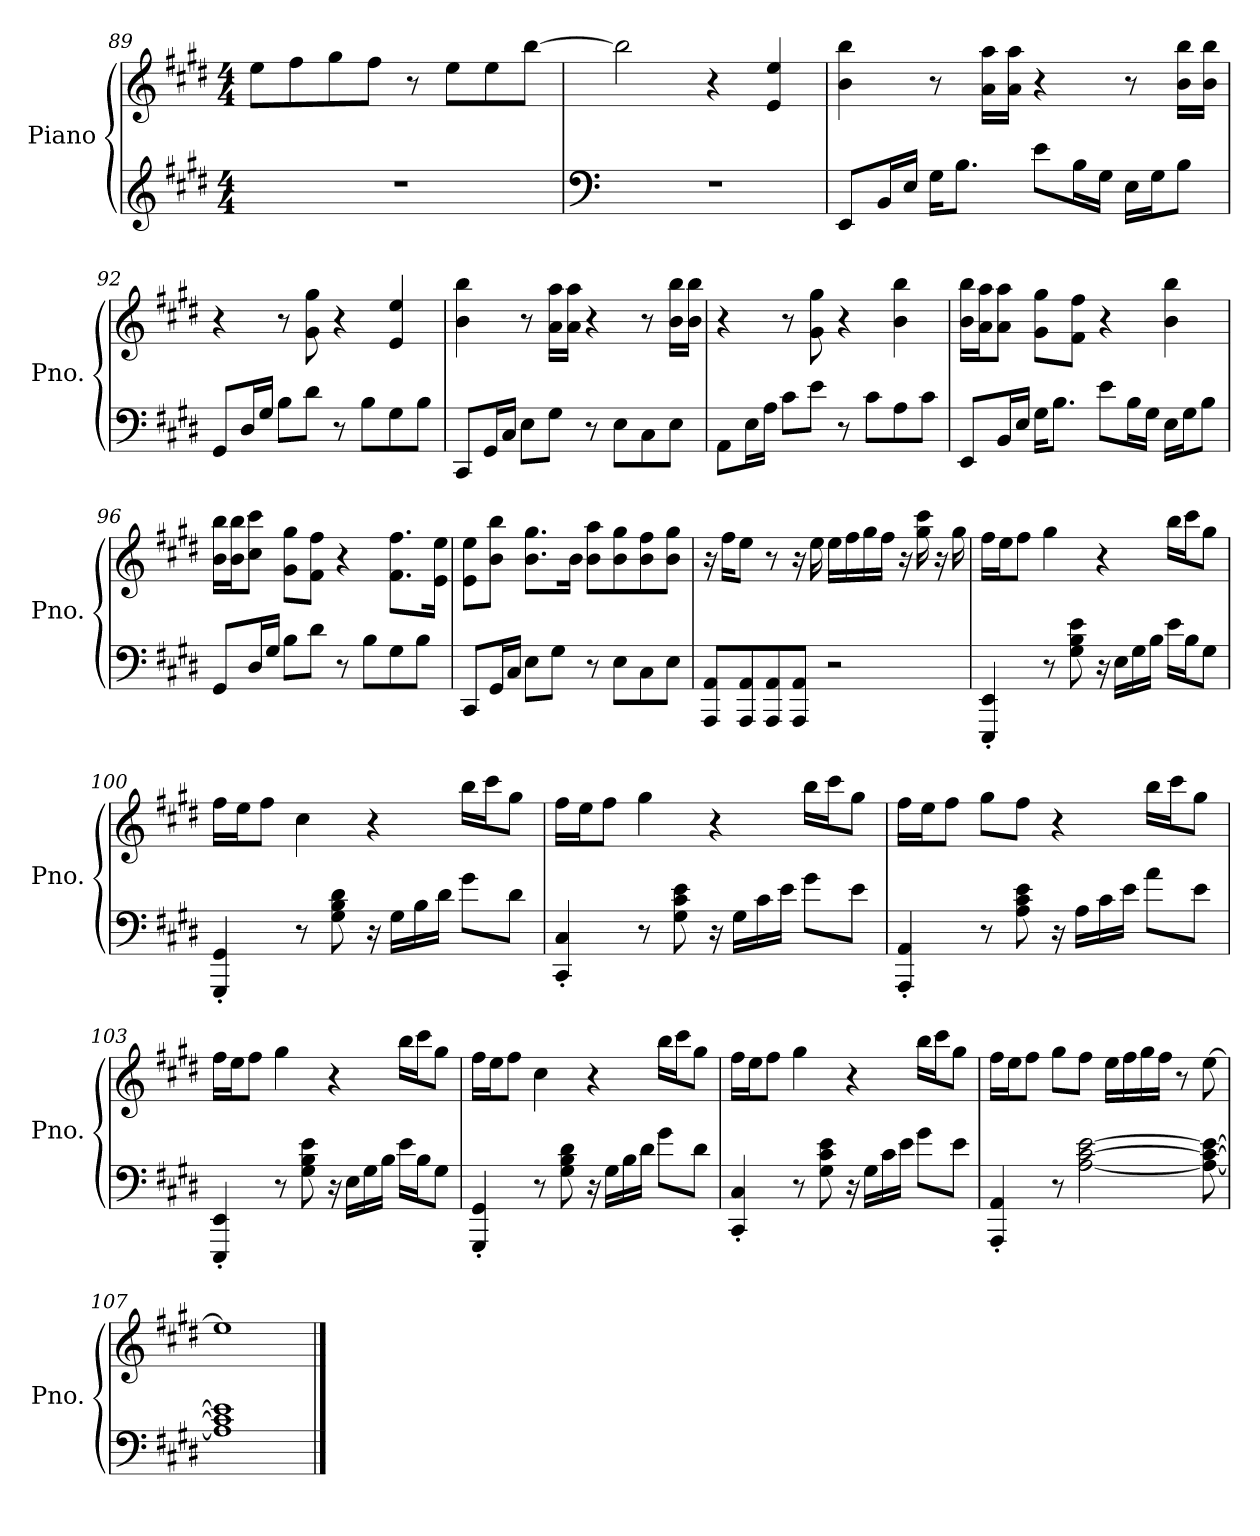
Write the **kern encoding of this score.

**kern	**kern
*part1	*part1
*staff2	*staff1
*I"Piano	*
*I'Pno.	*
*clefG2	*clefG2
*k[f#c#g#d#]	*k[f#c#g#d#]
*M4/4	*M4/4
=89	=89
1r	8ee\L
.	8ff#\
.	8gg#\
.	8ff#\J
.	8r
.	8ee\L
.	8ee\
.	[8bb\J
=90	=90
*clefF4	*
1r	2bb\]
.	4r
.	4e/ 4ee/
=91	=91
8EE/L	4b\ 4bb\
16BB/L	.
16E/JJ	.
16G#\KL	8r
8.B\J	.
.	16a\ 16aa\LL
.	16a\ 16aa\JJ
8e\L	4r
16B\L	.
16G#\JJ	.
16E\LL	8r
16G#\J	.
8B\J	16b\ 16bb\LL
.	16b\ 16bb\JJ
!!LO:LB:g=z
=92	=92
8GG#/L	4r
16D#/L	.
16G#/JJ	.
8B\L	8r
8d#\J	8g#\ 8gg#\
8r	4r
8B\L	.
8G#\	4e/ 4ee/
8B\J	.
=93	=93
8CC#/L	4b\ 4bb\
16GG#/L	.
16C#/JJ	.
8E\L	8r
8G#\J	16a\ 16aa\LL
.	16a\ 16aa\JJ
8r	4r
8E\L	.
8C#\	8r
8E\J	16b\ 16bb\LL
.	16b\ 16bb\JJ
=94	=94
8AA\L	4r
16E\L	.
16A\JJ	.
8c#\L	8r
8e\J	8g#\ 8gg#\
8r	4r
8c#\L	.
8A\	4b\ 4bb\
8c#\J	.
=95	=95
8EE/L	16b\ 16bb\LL
.	16a\ 16aa\J
16BB/L	8a\ 8aa\J
16E/JJ	.
16G#\KL	8g#\ 8gg#\L
8.B\J	.
.	8f#\ 8ff#\J
8e\L	4r
16B\L	.
16G#\JJ	.
16E\LL	4b\ 4bb\
16G#\J	.
8B\J	.
!!LO:LB:g=z
=96	=96
8GG#/L	16b\ 16bb\LL
.	16b\ 16bb\J
16D#/L	8cc#\ 8ccc#\J
16G#/JJ	.
8B\L	8g#\ 8gg#\L
8d#\J	8f#\ 8ff#\J
8r	4r
8B\L	.
8G#\	8.f#\ 8.ff#\L
8B\J	.
.	16e\ 16ee\Jk
=97	=97
8CC#/L	8e\ 8ee\L
16GG#/L	8b\ 8bb\J
16C#/JJ	.
8E\L	8.b\ 8.gg#\L
8G#\J	.
.	16b\Jk
8r	8b\ 8aa\L
8E\L	8b\ 8gg#\
8C#\	8b\ 8ff#\
8E\J	8b\ 8gg#\J
=98	=98
8AAA/ 8AA/L	16r
.	16ff#\KL
8AAA/ 8AA/	8ee\J
8AAA/ 8AA/	8r
8AAA/ 8AA/J	16r
.	16ee\
2r	16ee\LL
.	16ff#\
.	16gg#\
.	16ff#\JJ
.	16r
.	16gg#\ 16ccc#\
.	16r
.	16gg#\
!!LO:LB:g=z
=99	=99
4EEE/' 4EE/'	16ff#\LL
.	16ee\J
.	8ff#\J
8r	4gg#\
8G#\ 8B\ 8e\	.
16r	4r
16E\LL	.
16G#\	.
16B\JJ	.
16e\LL	16bb\LL
16B\J	16ccc#\J
8G#\J	8gg#\J
=100	=100
4GGG#/' 4GG#/'	16ff#\LL
.	16ee\J
.	8ff#\J
8r	4cc#\
8G#\ 8B\ 8d#\	.
16r	4r
16G#\LL	.
16B\	.
16d#\JJ	.
8g#\L	16bb\LL
.	16ccc#\J
8d#\J	8gg#\J
=101	=101
4CC#/' 4C#/'	16ff#\LL
.	16ee\J
.	8ff#\J
8r	4gg#\
8G#\ 8c#\ 8e\	.
16r	4r
16G#\LL	.
16c#\	.
16e\JJ	.
8g#\L	16bb\LL
.	16ccc#\J
8e\J	8gg#\J
!!LO:PB:g=z
=102	=102
4AAA/' 4AA/'	16ff#\LL
.	16ee\J
.	8ff#\J
8r	8gg#\L
8A\ 8c#\ 8e\	8ff#\J
16r	4r
16A\LL	.
16c#\	.
16e\JJ	.
8a\L	16bb\LL
.	16ccc#\J
8e\J	8gg#\J
=103	=103
4EEE/' 4EE/'	16ff#\LL
.	16ee\J
.	8ff#\J
8r	4gg#\
8G#\ 8B\ 8e\	.
16r	4r
16E\LL	.
16G#\	.
16B\JJ	.
16e\LL	16bb\LL
16B\J	16ccc#\J
8G#\J	8gg#\J
=104	=104
4GGG#/' 4GG#/'	16ff#\LL
.	16ee\J
.	8ff#\J
8r	4cc#\
8G#\ 8B\ 8d#\	.
16r	4r
16G#\LL	.
16B\	.
16d#\JJ	.
8g#\L	16bb\LL
.	16ccc#\J
8d#\J	8gg#\J
!!LO:LB:g=z
=105	=105
4CC#/' 4C#/'	16ff#\LL
.	16ee\J
.	8ff#\J
8r	4gg#\
8G#\ 8c#\ 8e\	.
16r	4r
16G#\LL	.
16c#\	.
16e\JJ	.
8g#\L	16bb\LL
.	16ccc#\J
8e\J	8gg#\J
=106	=106
4AAA/' 4AA/'	16ff#\LL
.	16ee\J
.	8ff#\J
8r	8gg#\L
[2A\ [2c#\ [2e\	8ff#\J
.	16ee\LL
.	16ff#\
.	16gg#\
.	16ff#\JJ
.	8r
8A\_ 8c#\_ 8e\_	[8ee\
=107	=107
1A] 1c#] 1e]	1ee]
==	==
*-	*-
